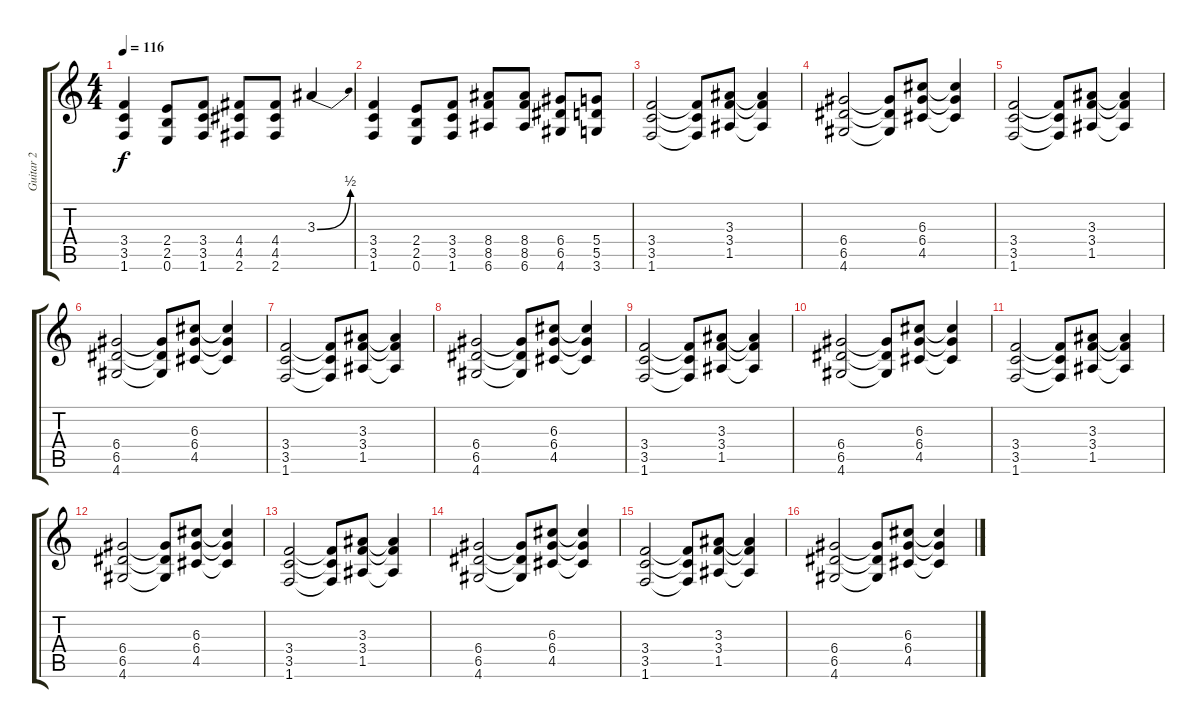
\track ("Guitar 2" "Guitar 2") {instrument distortionguitar}
\staff {score tabs}
\tuning (E4 B3 G3 D3 A2 E2) {hide}
\ts (4 4)
\tempo 116
\clef g2
\ks c
(3.4 3.5 1.6).4{dy f} (2.4 2.5 0.6).8 (3.4 3.5 1.6).8 (4.4 4.5 2.6).8 (4.4 4.5 2.6).8 3.3{be (bend 0 0 60 2)}.4 |
(3.4 3.5 1.6).4 (2.4 2.5 0.6).8 (3.4 3.5 1.6).8 (8.4 8.5 6.6).8 (8.4 8.5 6.6).8 (6.4 6.5 4.6).8 (5.4 5.5 3.6).8 |
(3.4 3.5 1.6).2{volume 11} (3.4{t} 3.5{t} 1.6{t}).8 (3.3 3.4 1.5).8 (3.3{t} 3.4{t} 1.5{t}).4 |
(6.4 6.5 4.6).2 (6.4{t} 6.5{t} 4.6{t}).8 (6.3 6.4 4.5).8 (6.3{t} 6.4{t} 4.5{t}).4 |
(3.4 3.5 1.6).2 (3.4{t} 3.5{t} 1.6{t}).8 (3.3 3.4 1.5).8 (3.3{t} 3.4{t} 1.5{t}).4 |
(6.4 6.5 4.6).2 (6.4{t} 6.5{t} 4.6{t}).8 (6.3 6.4 4.5).8 (6.3{t} 6.4{t} 4.5{t}).4 |
(3.4 3.5 1.6).2 (3.4{t} 3.5{t} 1.6{t}).8 (3.3 3.4 1.5).8 (3.3{t} 3.4{t} 1.5{t}).4 |
(6.4 6.5 4.6).2 (6.4{t} 6.5{t} 4.6{t}).8 (6.3 6.4 4.5).8 (6.3{t} 6.4{t} 4.5{t}).4 |
(3.4 3.5 1.6).2 (3.4{t} 3.5{t} 1.6{t}).8 (3.3 3.4 1.5).8 (3.3{t} 3.4{t} 1.5{t}).4 |
(6.4 6.5 4.6).2 (6.4{t} 6.5{t} 4.6{t}).8 (6.3 6.4 4.5).8 (6.3{t} 6.4{t} 4.5{t}).4 |
(3.4 3.5 1.6).2{volume 11} (3.4{t} 3.5{t} 1.6{t}).8 (3.3 3.4 1.5).8 (3.3{t} 3.4{t} 1.5{t}).4 |
(6.4 6.5 4.6).2 (6.4{t} 6.5{t} 4.6{t}).8 (6.3 6.4 4.5).8 (6.3{t} 6.4{t} 4.5{t}).4 |
(3.4 3.5 1.6).2 (3.4{t} 3.5{t} 1.6{t}).8 (3.3 3.4 1.5).8 (3.3{t} 3.4{t} 1.5{t}).4 |
(6.4 6.5 4.6).2 (6.4{t} 6.5{t} 4.6{t}).8 (6.3 6.4 4.5).8 (6.3{t} 6.4{t} 4.5{t}).4 |
(3.4 3.5 1.6).2 (3.4{t} 3.5{t} 1.6{t}).8 (3.3 3.4 1.5).8 (3.3{t} 3.4{t} 1.5{t}).4 |
(6.4 6.5 4.6).2 (6.4{t} 6.5{t} 4.6{t}).8 (6.3 6.4 4.5).8 (6.3{t} 6.4{t} 4.5{t}).4
